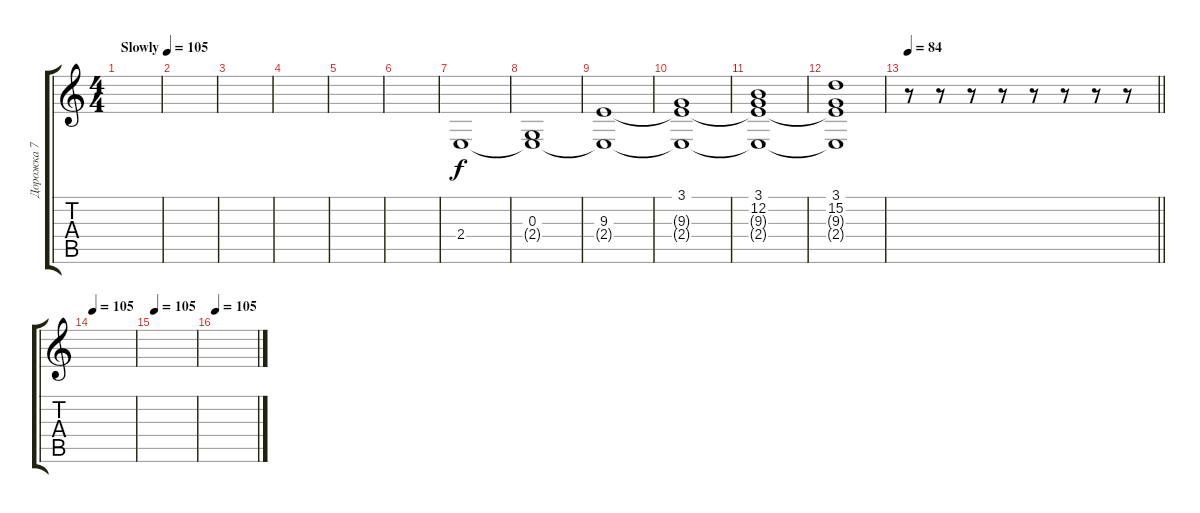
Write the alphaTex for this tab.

\track ("Дорожка 7" "Дорожка 7") {instrument lead4chiff}
\staff {score tabs}
\tuning (E4 B3 G3 D3 A2 E2) {hide}
\ts (4 4)
\tempo (105 "Slowly")
\clef g2
\ks c
|
|
|
|
|
|
2.4.1 |
(0.3 2.4{t}).1 |
(9.3 2.4{t}).1 |
(3.1 9.3{t} 2.4{t}).1 |
(3.1 12.2 9.3{t} 2.4{t}).1 |
(3.1 15.2 9.3{t} 2.4{t}).1 |
\tempo 84
\barLineRight lightlight
r.8 r.8 r.8 r.8 r.8 r.8 r.8 r.8 |
\tempo 105
|
\tempo 105
|
\tempo 105
